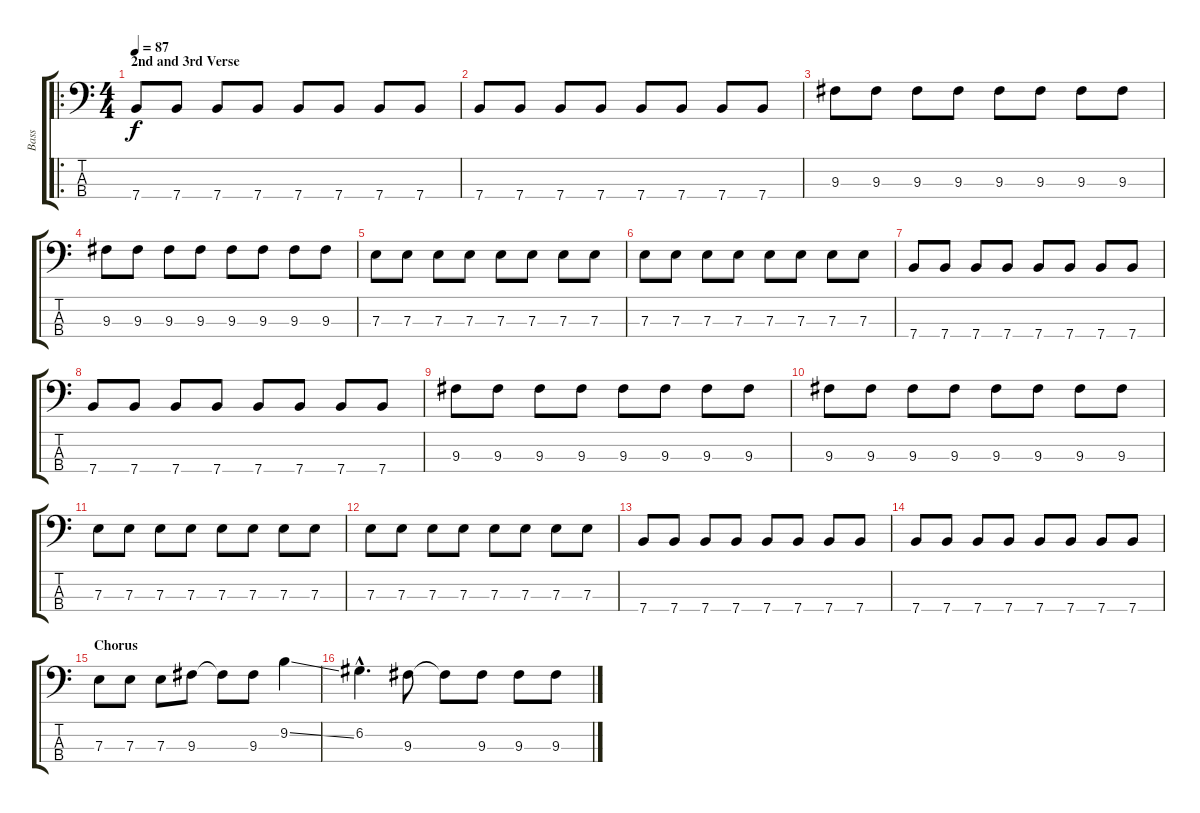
\track ("Bass" "Bass") {instrument electricbasspick}
\staff {score tabs}
\tuning (G2 D2 A1 E1) {hide}
\ro
\ts (4 4)
\section ("" "2nd and 3rd Verse")
\tempo 87
\clef f4
\ks c
7.4.8{dy f} 7.4.8 7.4.8 7.4.8 7.4.8 7.4.8 7.4.8 7.4.8 |
7.4.8 7.4.8 7.4.8 7.4.8 7.4.8 7.4.8 7.4.8 7.4.8 |
9.3.8 9.3.8 9.3.8 9.3.8 9.3.8 9.3.8 9.3.8 9.3.8 |
9.3.8 9.3.8 9.3.8 9.3.8 9.3.8 9.3.8 9.3.8 9.3.8 |
7.3.8 7.3.8 7.3.8 7.3.8 7.3.8 7.3.8 7.3.8 7.3.8 |
7.3.8 7.3.8 7.3.8 7.3.8 7.3.8 7.3.8 7.3.8 7.3.8 |
7.4.8 7.4.8 7.4.8 7.4.8 7.4.8 7.4.8 7.4.8 7.4.8 |
7.4.8 7.4.8 7.4.8 7.4.8 7.4.8 7.4.8 7.4.8 7.4.8 |
9.3.8 9.3.8 9.3.8 9.3.8 9.3.8 9.3.8 9.3.8 9.3.8 |
9.3.8 9.3.8 9.3.8 9.3.8 9.3.8 9.3.8 9.3.8 9.3.8 |
7.3.8 7.3.8 7.3.8 7.3.8 7.3.8 7.3.8 7.3.8 7.3.8 |
7.3.8 7.3.8 7.3.8 7.3.8 7.3.8 7.3.8 7.3.8 7.3.8 |
7.4.8 7.4.8 7.4.8 7.4.8 7.4.8 7.4.8 7.4.8 7.4.8 |
7.4.8 7.4.8 7.4.8 7.4.8 7.4.8 7.4.8 7.4.8 7.4.8 |
\section ("" "Chorus")
7.3.8 7.3.8 7.3.8 9.3.8 9.3{t}.8 9.3.8 9.2{ss}.4 |
6.2{hac}.4{d} 9.3.8 9.3{t}.8 9.3.8 9.3.8 9.3.8
